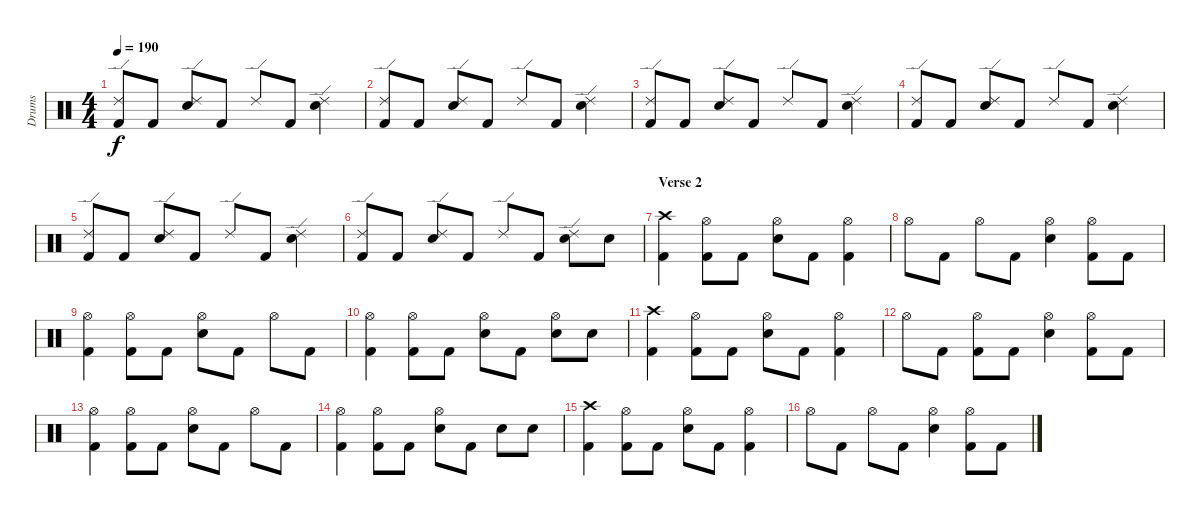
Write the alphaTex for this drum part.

\track ("Drums" "Drums") {instrument percussion}
\staff {score}
\articulation defaults
\ts (4 4)
\tempo 190
\clef neutral
\ks c
("Ride (edge) 2" "Kick (hit) 2").8{dy f} "Kick (hit) 2".8 ("Ride (edge) 2" "Snare (hit) 2").8 "Kick (hit) 2".8 "Ride (edge) 2".8 "Kick (hit) 2".8 ("Ride (edge) 2" "Snare (hit) 2").4 |
("Ride (edge) 2" "Kick (hit) 2").8 "Kick (hit) 2".8 ("Ride (edge) 2" "Snare (hit) 2").8 "Kick (hit) 2".8 "Ride (edge) 2".8 "Kick (hit) 2".8 ("Ride (edge) 2" "Snare (hit) 2").4 |
("Ride (edge) 2" "Kick (hit) 2").8 "Kick (hit) 2".8 ("Ride (edge) 2" "Snare (hit) 2").8 "Kick (hit) 2".8 "Ride (edge) 2".8 "Kick (hit) 2".8 ("Ride (edge) 2" "Snare (hit) 2").4 |
("Ride (edge) 2" "Kick (hit) 2").8 "Kick (hit) 2".8 ("Ride (edge) 2" "Snare (hit) 2").8 "Kick (hit) 2".8 "Ride (edge) 2".8 "Kick (hit) 2".8 ("Ride (edge) 2" "Snare (hit) 2").4 |
("Ride (edge) 2" "Kick (hit) 2").8 "Kick (hit) 2".8 ("Ride (edge) 2" "Snare (hit) 2").8 "Kick (hit) 2".8 "Ride (edge) 2".8 "Kick (hit) 2".8 ("Ride (edge) 2" "Snare (hit) 2").4 |
("Ride (edge) 2" "Kick (hit) 2").8 "Kick (hit) 2".8 ("Ride (edge) 2" "Snare (hit) 2").8 "Kick (hit) 2".8 "Ride (edge) 2".8 "Kick (hit) 2".8 ("Ride (edge) 2" "Snare (hit) 2").8 "Snare (hit) 2".8 |
\section ("" "Verse 2")
("Crash high (hit)" "Kick (hit) 2").4 ("Hi-Hat (open)" "Kick (hit) 2").8 "Kick (hit) 2".8 ("Hi-Hat (open)" "Snare (hit) 2").8 "Kick (hit) 2".8 ("Hi-Hat (open)" "Kick (hit) 2").4 |
"Hi-Hat (open)".8 "Kick (hit) 2".8 "Hi-Hat (open)".8 "Kick (hit) 2".8 ("Hi-Hat (open)" "Snare (hit) 2").4 ("Hi-Hat (open)" "Kick (hit) 2").8 "Kick (hit) 2".8 |
("Hi-Hat (open)" "Kick (hit) 2").4 ("Hi-Hat (open)" "Kick (hit) 2").8 "Kick (hit) 2".8 ("Hi-Hat (open)" "Snare (hit) 2").8 "Kick (hit) 2".8 "Hi-Hat (open)".8 "Kick (hit) 2".8 |
("Hi-Hat (open)" "Kick (hit) 2").4 ("Hi-Hat (open)" "Kick (hit) 2").8 "Kick (hit) 2".8 ("Hi-Hat (open)" "Snare (hit) 2").8 "Kick (hit) 2".8 ("Hi-Hat (open)" "Snare (hit) 2").8 "Snare (hit) 2".8 |
("Crash high (hit)" "Kick (hit) 2").4 ("Hi-Hat (open)" "Kick (hit) 2").8 "Kick (hit) 2".8 ("Hi-Hat (open)" "Snare (hit) 2").8 "Kick (hit) 2".8 ("Hi-Hat (open)" "Kick (hit) 2").4 |
"Hi-Hat (open)".8 "Kick (hit) 2".8 ("Hi-Hat (open)" "Kick (hit) 2").8 "Kick (hit) 2".8 ("Hi-Hat (open)" "Snare (hit) 2").4 ("Hi-Hat (open)" "Kick (hit) 2").8 "Kick (hit) 2".8 |
("Hi-Hat (open)" "Kick (hit) 2").4 ("Hi-Hat (open)" "Kick (hit) 2").8 "Kick (hit) 2".8 ("Hi-Hat (open)" "Snare (hit) 2").8 "Kick (hit) 2".8 "Hi-Hat (open)".8 "Kick (hit) 2".8 |
("Hi-Hat (open)" "Kick (hit) 2").4 ("Hi-Hat (open)" "Kick (hit) 2").8 "Kick (hit) 2".8 ("Hi-Hat (open)" "Snare (hit) 2").8 "Kick (hit) 2".8 "Snare (hit) 2".8 "Snare (hit) 2".8 |
("Crash high (hit)" "Kick (hit) 2").4 ("Hi-Hat (open)" "Kick (hit) 2").8 "Kick (hit) 2".8 ("Hi-Hat (open)" "Snare (hit) 2").8 "Kick (hit) 2".8 ("Hi-Hat (open)" "Kick (hit) 2").4 |
"Hi-Hat (open)".8 "Kick (hit) 2".8 "Hi-Hat (open)".8 "Kick (hit) 2".8 ("Hi-Hat (open)" "Snare (hit) 2").4 ("Hi-Hat (open)" "Kick (hit) 2").8 "Kick (hit) 2".8
